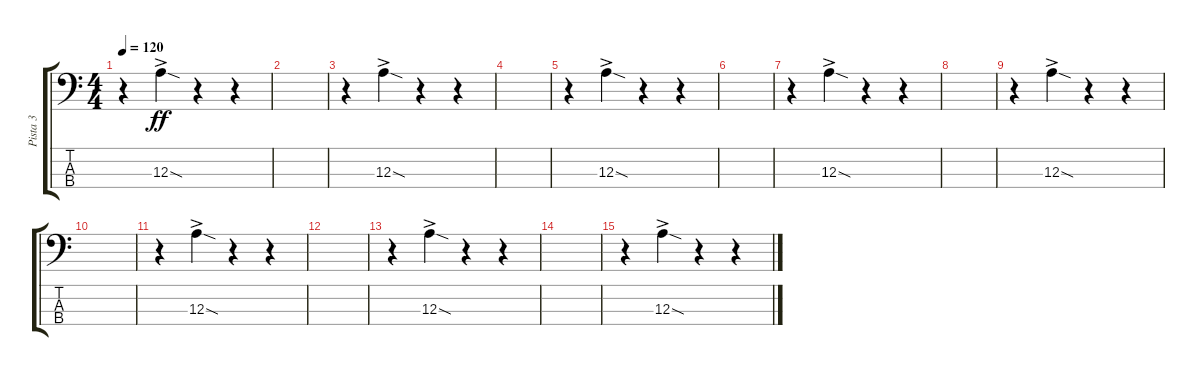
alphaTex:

\track ("Pista 3" "Pista 3") {instrument electricbassfinger}
\staff {score tabs}
\tuning (G2 D2 A1 E1) {hide}
\ts (4 4)
\tempo 120
\clef f4
\ks c
r.4{dy ff} 12.3{sod ac}.4 r.4 r.4 |
|
r.4 12.3{sod ac}.4 r.4 r.4 |
|
r.4 12.3{sod ac}.4 r.4 r.4 |
|
r.4 12.3{sod ac}.4 r.4 r.4 |
|
r.4 12.3{sod ac}.4 r.4 r.4 |
|
r.4 12.3{sod ac}.4 r.4 r.4 |
|
r.4 12.3{sod ac}.4 r.4 r.4 |
|
r.4 12.3{sod ac}.4 r.4 r.4
